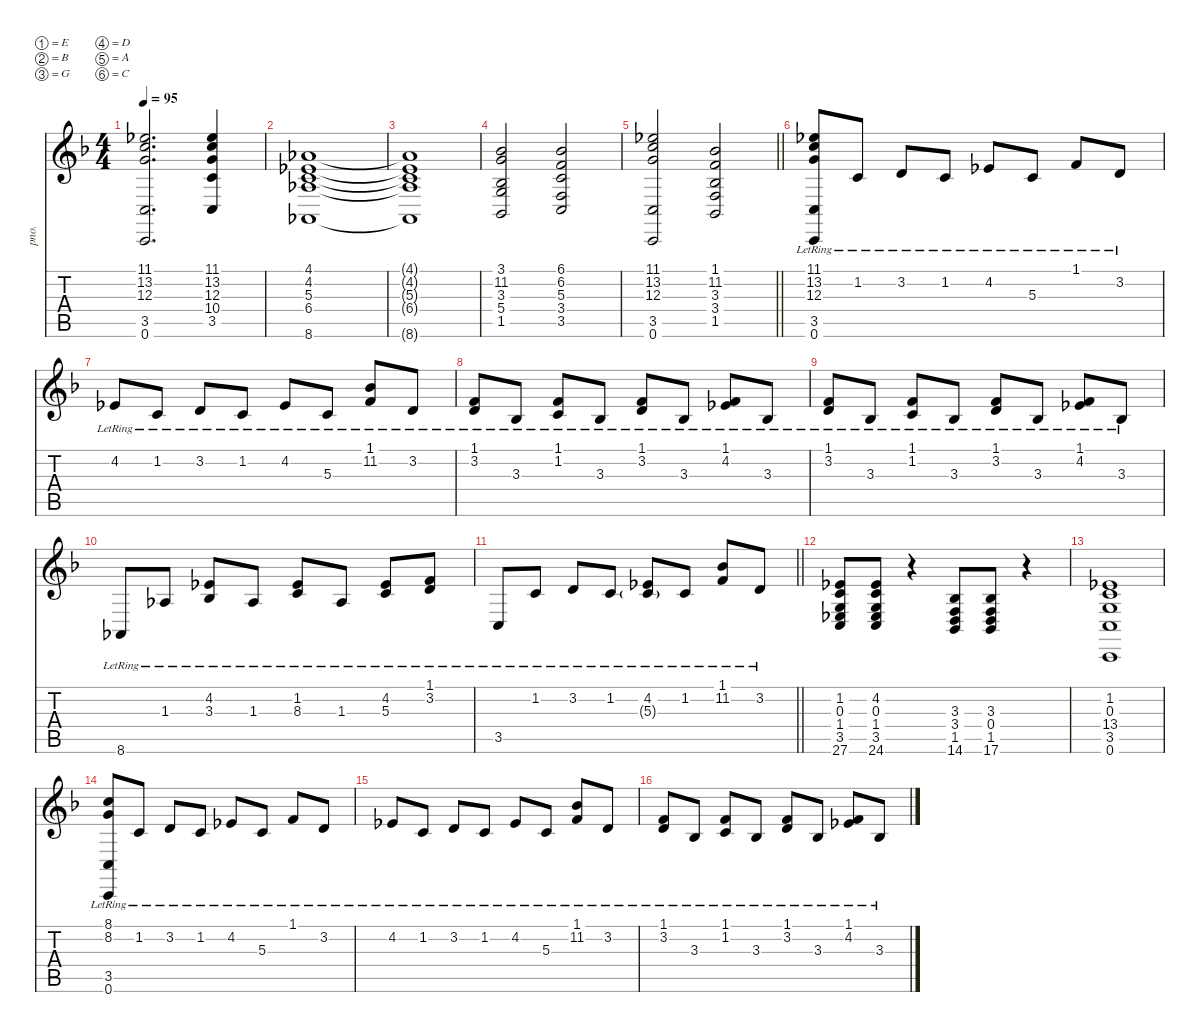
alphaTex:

\defaultSystemsLayout 4
\hideDynamics
\bracketExtendMode nobrackets
\track ("Tuomas" "pno.") {instrument acousticgrandpiano}
\staff {score tabs}
\tuning (E4 B3 G3 D3 A2 C2)
\ts (4 4)
\tempo 95
\clef g2
\ks f
(11.1{t acc b} 13.2{t acc forcenatural} 12.3{t acc forcenatural} 3.5{t acc forcenatural} 0.6{t acc forcenatural}).2{d dy f} (11.1{acc b} 13.2{acc forcenatural} 12.3{acc forcenatural} 10.4{acc forcenatural} 3.5{acc forcenatural}).4 |
(4.1{acc b} 4.2{acc b} 5.3{acc forcenatural} 6.4{acc b} 8.6{acc b}).1 |
(4.1{t acc b} 4.2{t acc b} 5.3{t acc forcenatural} 6.4{t acc b} 8.6{t acc b}).1 |
(3.1{acc forcenatural} 11.2{acc b} 3.3{acc b} 5.4{acc forcenatural} 1.5{acc b}).2 (6.1{acc b} 6.2{acc forcenatural} 5.3{acc forcenatural} 3.4{acc forcenatural} 3.5{acc forcenatural}).2 |
\barLineRight lightlight
(11.1{acc b} 13.2{acc forcenatural} 12.3{acc forcenatural} 3.5{acc forcenatural} 0.6{acc forcenatural}).2 (1.1{acc forcenatural} 11.2{acc b} 3.3{acc b} 3.4{acc forcenatural} 1.5{acc b}).2 |
(11.1{lr acc b} 13.2{lr acc forcenatural} 12.3{lr acc forcenatural} 3.5{lr acc forcenatural} 0.6{lr acc forcenatural}).8 1.2{lr acc forcenatural}.8 3.2{lr acc forcenatural}.8 1.2{lr acc forcenatural}.8 4.2{lr acc b}.8 5.3{lr acc forcenatural}.8 1.1{lr acc forcenatural}.8 3.2{lr acc forcenatural}.8 |
4.2{lr acc b}.8 1.2{lr acc forcenatural}.8 3.2{lr acc forcenatural}.8 1.2{lr acc forcenatural}.8 4.2{lr acc b}.8 5.3{lr acc forcenatural}.8 (1.1{lr acc forcenatural} 11.2{lr acc b}).8 3.2{lr acc forcenatural}.8{dy mf} |
(1.1{acc forcenatural} 3.2{lr acc forcenatural}).8{dy mp} 3.3{lr acc b}.8{dy f} (1.1{lr acc forcenatural} 1.2{lr acc forcenatural}).8{dy mf} 3.3{lr acc b}.8{dy f} (1.1{lr acc forcenatural} 3.2{lr acc forcenatural}).8{dy mf} 3.3{lr acc b}.8{dy f} (1.1{lr acc forcenatural} 4.2{lr acc b}).8{dy mf} 3.3{lr acc b}.8{dy f} |
(1.1{lr acc forcenatural} 3.2{lr acc forcenatural}).8{dy mf} 3.3{lr acc b}.8{dy f} (1.1{lr acc forcenatural} 1.2{lr acc forcenatural}).8{dy mf} 3.3{lr acc b}.8{dy f} (1.1{lr acc forcenatural} 3.2{lr acc forcenatural}).8{dy mf} 3.3{lr acc b}.8{dy f} (1.1{lr acc forcenatural} 4.2{lr acc b}).8{dy mf} 3.3{lr acc b}.8{dy f} |
8.6{lr acc b}.8{dy ff} 1.3{lr acc b}.8{dy f} (4.2{lr acc b} 3.3{lr acc b}).8 1.3{lr acc b}.8 (1.2{lr acc forcenatural} 8.3{lr acc b}).8 1.3{lr acc b}.8 (4.2{lr acc b} 5.3{lr acc forcenatural}).8 (1.1{lr acc forcenatural} 3.2{lr acc forcenatural}).8 |
\barLineRight lightlight
3.5{lr acc forcenatural}.8 1.2{lr acc forcenatural}.8 3.2{lr acc forcenatural}.8 1.2{lr acc forcenatural}.8 (4.2{lr acc b} 5.3{g acc forcenatural}).8 1.2{lr acc forcenatural}.8 (1.1{lr acc forcenatural} 11.2{lr acc b}).8 3.2{lr acc forcenatural}.8 |
(1.2{acc forcenatural} 0.3{acc forcenatural} 1.4{acc b} 3.5{acc forcenatural} 27.6{acc b}).8{dy mf} (4.2{acc b} 0.3{acc forcenatural} 1.4{acc b} 3.5{acc forcenatural} 24.6{acc forcenatural}).8{dy f} r.4 (3.3{acc b} 3.4{acc forcenatural} 1.5{acc b} 14.6{acc forcenatural}).8 (3.3{acc b} 0.4{acc forcenatural} 1.5{acc b} 17.6{acc forcenatural}).8 r.4 |
(1.2{acc forcenatural} 0.3{acc forcenatural} 13.4{acc b} 3.5{acc forcenatural} 0.6{acc forcenatural}).1 |
(8.1{lr acc forcenatural} 8.2{lr acc forcenatural} 3.5{lr acc forcenatural} 0.6{lr acc forcenatural}).8 1.2{lr acc forcenatural}.8 3.2{lr acc forcenatural}.8 1.2{lr acc forcenatural}.8 4.2{lr acc b}.8 5.3{lr acc forcenatural}.8 1.1{lr acc forcenatural}.8 3.2{lr acc forcenatural}.8 |
4.2{lr acc b}.8 1.2{lr acc forcenatural}.8 3.2{lr acc forcenatural}.8 1.2{lr acc forcenatural}.8 4.2{lr acc b}.8 5.3{lr acc forcenatural}.8 (1.1{lr acc forcenatural} 11.2{lr acc b}).8 3.2{lr acc forcenatural}.8 |
(1.1{lr acc forcenatural} 3.2{lr acc forcenatural}).8 3.3{lr acc b}.8 (1.1{lr acc forcenatural} 1.2{lr acc forcenatural}).8 3.3{lr acc b}.8 (1.1{lr acc forcenatural} 3.2{lr acc forcenatural}).8 3.3{lr acc b}.8 (1.1{lr acc forcenatural} 4.2{lr acc b}).8 3.3{lr acc b}.8
